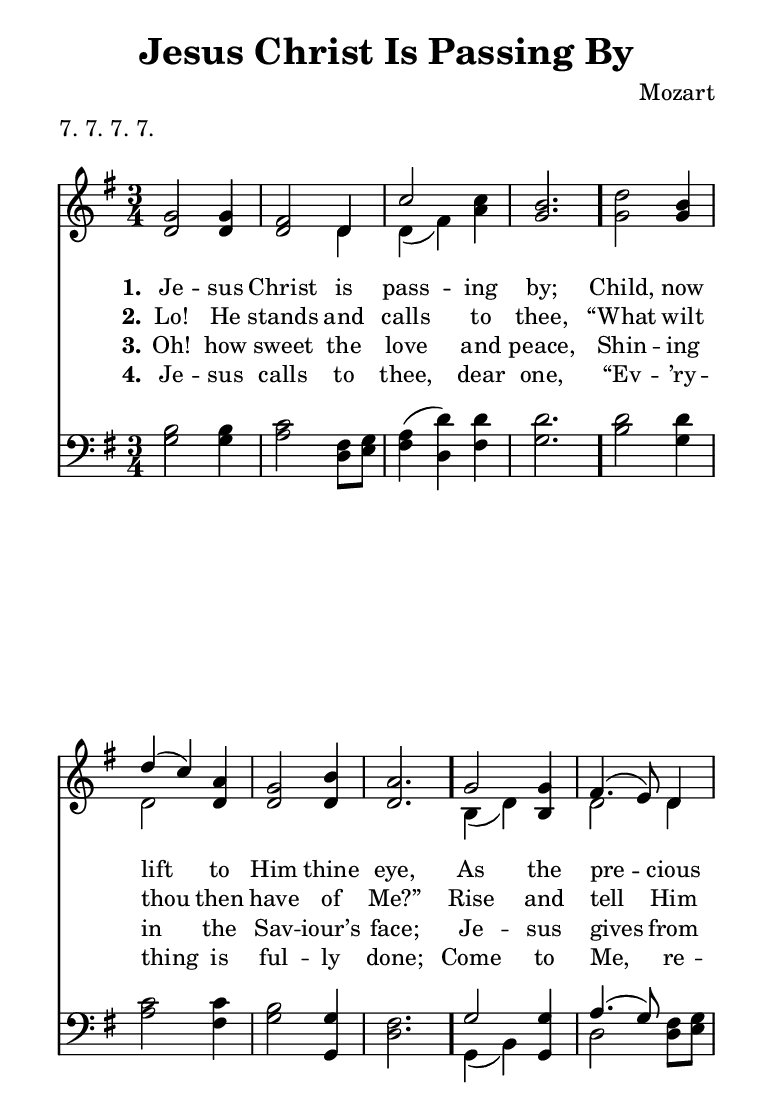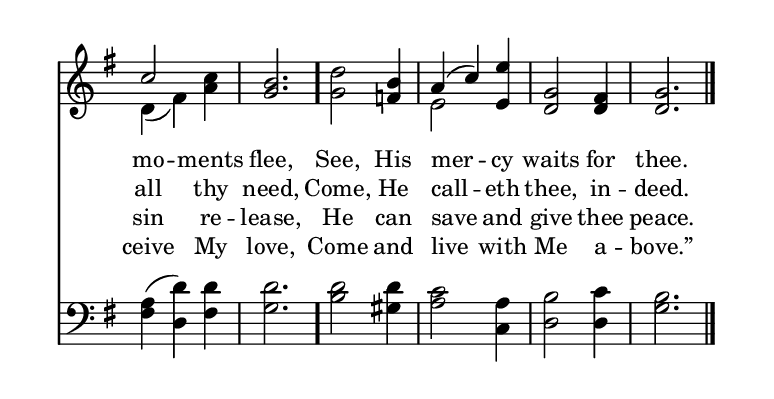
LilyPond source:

\include "common/global.ily"
\paper {
  \include "common/paper.ily"
  ragged-last-bottom = ##t
  system-system-spacing.padding = 9
}

\header{
  %children
  hymnnumber = "303"
  title = "Jesus Christ Is Passing By"
  tunename = "Mozart"
  meter = "7. 7. 7. 7."
  poet = ""
  composer = "Mozart"
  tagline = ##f
}

global = {
  \include "common/overrides.ily"
  \override Staff.TimeSignature.style = #'numbered
  \time 3/4
  \override Score.MetronomeMark.transparent = ##t % hide all fermata changes too
  \tempo 4=120
  \key g \major
  \autoBeamOff
}

notesSoprano = {
\global
\relative c'' {

  g2 g4 | fis2 d4 | c'2 c4 | b2. |
  d2 b4 | d( c) a | g2 b4 | a2. |
  g2 g4 | fis4.( e8) d4 | c'2 c4 | b2. |
  d2 b4 | a( c) e | g,2 fis4 | g2. |

  \bar "|."

}
}

notesAlto = {
\global
\relative e' {

  d2 d4 | d2 d4 | d( fis) a | g2. |
  g2 g4 | d2 d4 | d2 d4 | d2. |
  b4( d) b | d2 d4 | d( fis) a | g2. |
  g2 f4 | e2 e4 | d2 d4 | d2. |

}
}

notesTenor = {
\global
\relative a {

  b2 b4 | c2 fis,8[ g] | a4( d) d | d2. |
  d2 d4 | c2 c4 | b2 g4 | fis2. |
  g2 g4 | a4.( g8) fis8[ g] | a4( d) d | d2. |
  d2 d4 | c2 a4 | b2 c4 | b2. |

}
}

notesBass = {
\global
\relative f {

  g2 g4 | a2 d,8[ e] | fis4( d) fis | g2. |
  b2 g4 | a2 fis4 | g2 g,4 | d'2. |
  g,4( b) g | d'2 d8[ e] | fis4( d) fis4 | g2. |
  b2 gis4 | a2 c,4 | d2 d4 | g2. |

}
}

wordsA = \lyricmode {
\set stanza = "1."

Je -- sus Christ is pass -- ing by; \bar "."
Child, now lift to Him thine eye, \bar "."
As the pre -- cious mo -- ments flee, \bar "."
See, His mer -- cy waits for thee. \bar "."

}

wordsB = \lyricmode {
\set stanza = "2."

Lo! He stands and calls to thee,
“What wilt thou then have of Me?”
Rise and tell Him all thy need,
Come, He call -- eth thee, in -- deed.

}

wordsC = \lyricmode {
\set stanza = "3."

Oh! how sweet the love and peace,
Shin -- ing in the Sav -- iour’s face;
Je -- sus gives from sin re -- lease,
He can save and give thee peace.

}

wordsD = \lyricmode {
\set stanza = "4."

Je -- sus calls to thee, dear one,
“Ev -- ’ry -- thing is ful -- ly done;
Come to Me, re -- ceive My love,
Come and live with Me a -- bove.”

}

\score {
  \context ChoirStaff <<
    \context Staff = upper <<
      \set Staff.autoBeaming = ##f
      \set ChoirStaff.systemStartDelimiter = #'SystemStartBar
      \set ChoirStaff.printPartCombineTexts = ##f
      \partcombine #'(2 . 11) \notesSoprano \notesAlto
      \context NullVoice = sopranos { \voiceOne << \notesSoprano >> }
      \context Lyrics = one   \lyricsto sopranos \wordsA
      \context Lyrics = two   \lyricsto sopranos \wordsB
      \context Lyrics = three \lyricsto sopranos \wordsC
      \context Lyrics = four  \lyricsto sopranos \wordsD
    >>
    \context Staff = men <<
      \set Staff.autoBeaming = ##f
      \clef bass
      \set ChoirStaff.printPartCombineTexts = ##f
      \partcombine #'(2 . 11) \notesTenor \notesBass
    >>
  >>
  \layout {
    \include "common/layout.ily"
  }
  #(cond ((ly:get-option 'eog-midi-permitted) #{ \midi{
    \include "common/midi.ily"
  } #}))
}

\version "2.19.49"  % necessary for upgrading to future LilyPond versions.

% vi:set et ts=2 sw=2 ai nocindent syntax=lilypond:
